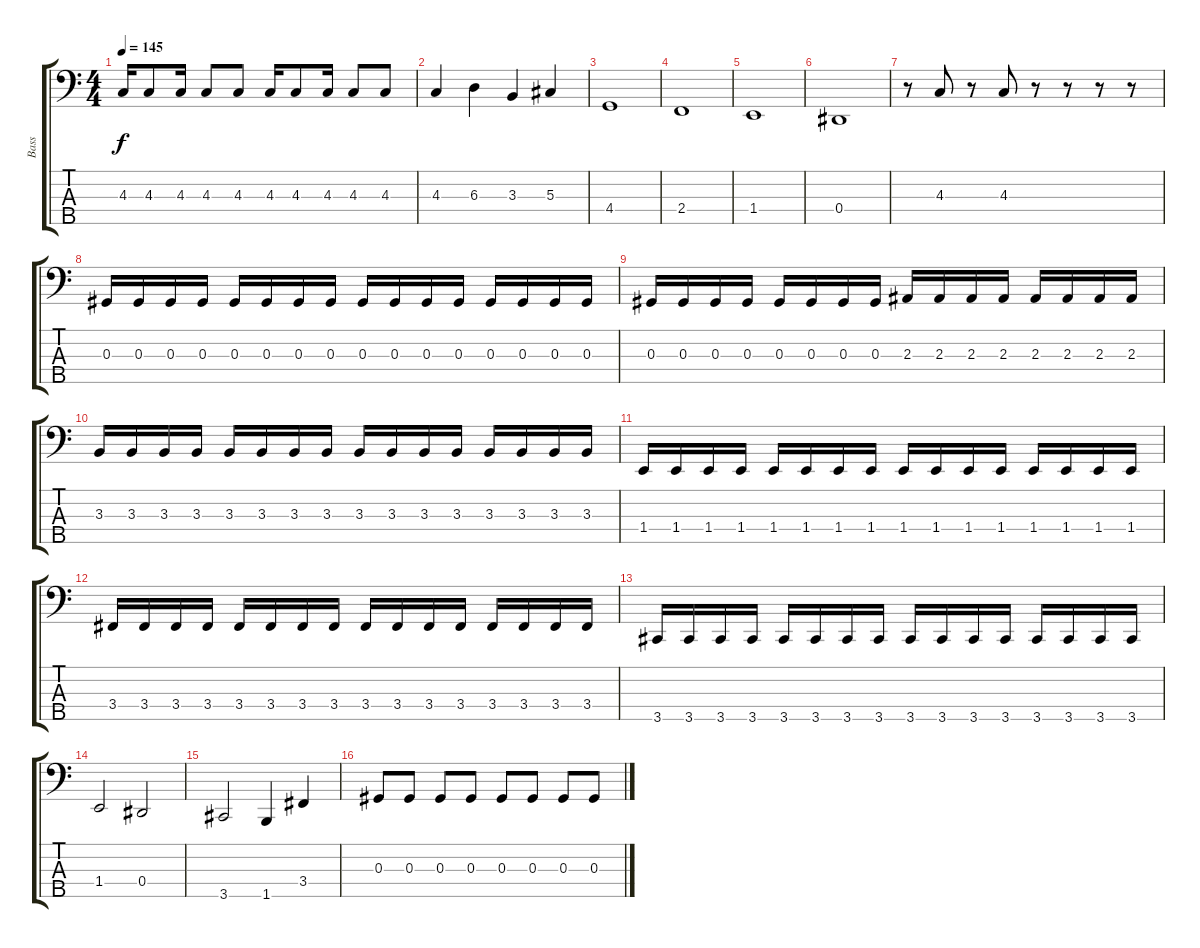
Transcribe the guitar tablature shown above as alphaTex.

\track ("Bass" "Bass") {instrument electricbasspick}
\staff {score tabs}
\tuning (Gb2 Db2 Ab1 Eb1 Bb0) {hide}
\ts (4 4)
\tempo 145
\clef f4
\ks c
4.3.16{dy f} 4.3.8 4.3.16 4.3.8 4.3.8 4.3.16 4.3.8 4.3.16 4.3.8 4.3.8 |
4.3.4 6.3.4 3.3.4 5.3.4 |
4.4.1 |
2.4.1 |
1.4.1 |
0.4.1 |
r.8 4.3.8 r.8 4.3.8 r.8 r.8 r.8 r.8 |
0.3.16 0.3.16 0.3.16 0.3.16 0.3.16 0.3.16 0.3.16 0.3.16 0.3.16 0.3.16 0.3.16 0.3.16 0.3.16 0.3.16 0.3.16 0.3.16 |
0.3.16 0.3.16 0.3.16 0.3.16 0.3.16 0.3.16 0.3.16 0.3.16 2.3.16 2.3.16 2.3.16 2.3.16 2.3.16 2.3.16 2.3.16 2.3.16 |
3.3.16 3.3.16 3.3.16 3.3.16 3.3.16 3.3.16 3.3.16 3.3.16 3.3.16 3.3.16 3.3.16 3.3.16 3.3.16 3.3.16 3.3.16 3.3.16 |
1.4.16 1.4.16 1.4.16 1.4.16 1.4.16 1.4.16 1.4.16 1.4.16 1.4.16 1.4.16 1.4.16 1.4.16 1.4.16 1.4.16 1.4.16 1.4.16 |
3.4.16 3.4.16 3.4.16 3.4.16 3.4.16 3.4.16 3.4.16 3.4.16 3.4.16 3.4.16 3.4.16 3.4.16 3.4.16 3.4.16 3.4.16 3.4.16 |
3.5.16 3.5.16 3.5.16 3.5.16 3.5.16 3.5.16 3.5.16 3.5.16 3.5.16 3.5.16 3.5.16 3.5.16 3.5.16 3.5.16 3.5.16 3.5.16 |
1.4.2 0.4.2 |
3.5.2 1.5.4 3.4.4 |
0.3.8 0.3.8 0.3.8 0.3.8 0.3.8 0.3.8 0.3.8 0.3.8
